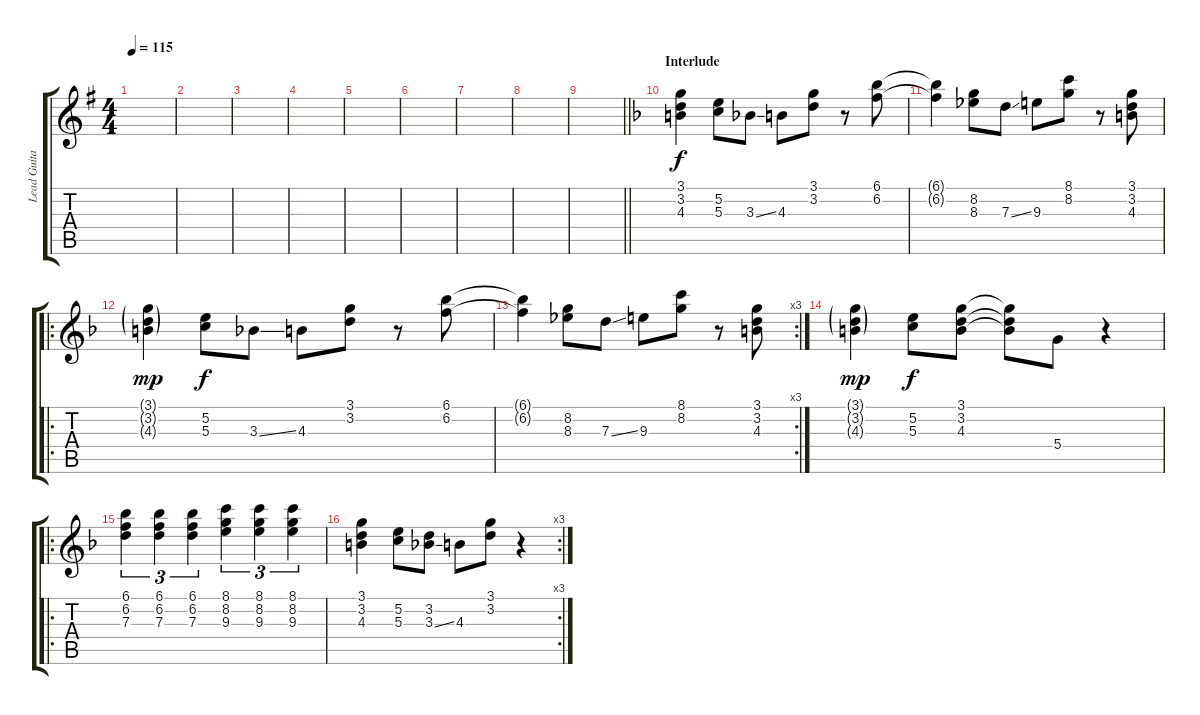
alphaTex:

\track ("Lead Guitar" "Lead Guita") {instrument electricguitarclean}
\staff {score tabs}
\tuning (E4 B3 G3 D3 A2 E2) {hide}
\ts (4 4)
\tempo 115
\clef g2
\ks g
|
|
|
|
|
|
|
|
\barLineRight lightlight
|
\section ("" "Interlude")
\ks f
(3.1 3.2 4.3).4 (5.2 5.3).8 3.3{ss}.8 4.3.8 (3.1 3.2).8 r.8 (6.1 6.2).8 |
(6.1{t} 6.2{t}).4 (8.2 8.3).8 7.3{ss}.8 9.3.8 (8.1 8.2).8 r.8 (3.1 3.2 4.3).8 |
\ro
(3.1{g} 3.2{g} 4.3{g}).4{dy mp} (5.2 5.3).8{dy f} 3.3{ss}.8 4.3.8 (3.1 3.2).8 r.8 (6.1 6.2).8 |
\rc 3
(6.1{t} 6.2{t}).4 (8.2 8.3).8 7.3{ss}.8 9.3.8 (8.1 8.2).8 r.8 (3.1 3.2 4.3).8 |
(3.1{g} 3.2{g} 4.3{g}).4{dy mp} (5.2 5.3).8{dy f} (3.1 3.2 4.3).8 (3.1{t} 3.2{t} 4.3{t}).8 5.4.8 r.4 |
\ro
(6.1 6.2 7.3).4{tu (3 2)} (6.1 6.2 7.3).4{tu (3 2)} (6.1 6.2 7.3).4{tu (3 2)} (8.1 8.2 9.3).4{tu (3 2)} (8.1 8.2 9.3).4{tu (3 2)} (8.1 8.2 9.3).4{tu (3 2)} |
\rc 3
(3.1 3.2 4.3).4 (5.2 5.3).8 (3.2 3.3{ss}).8 4.3.8 (3.1 3.2).8 r.4
